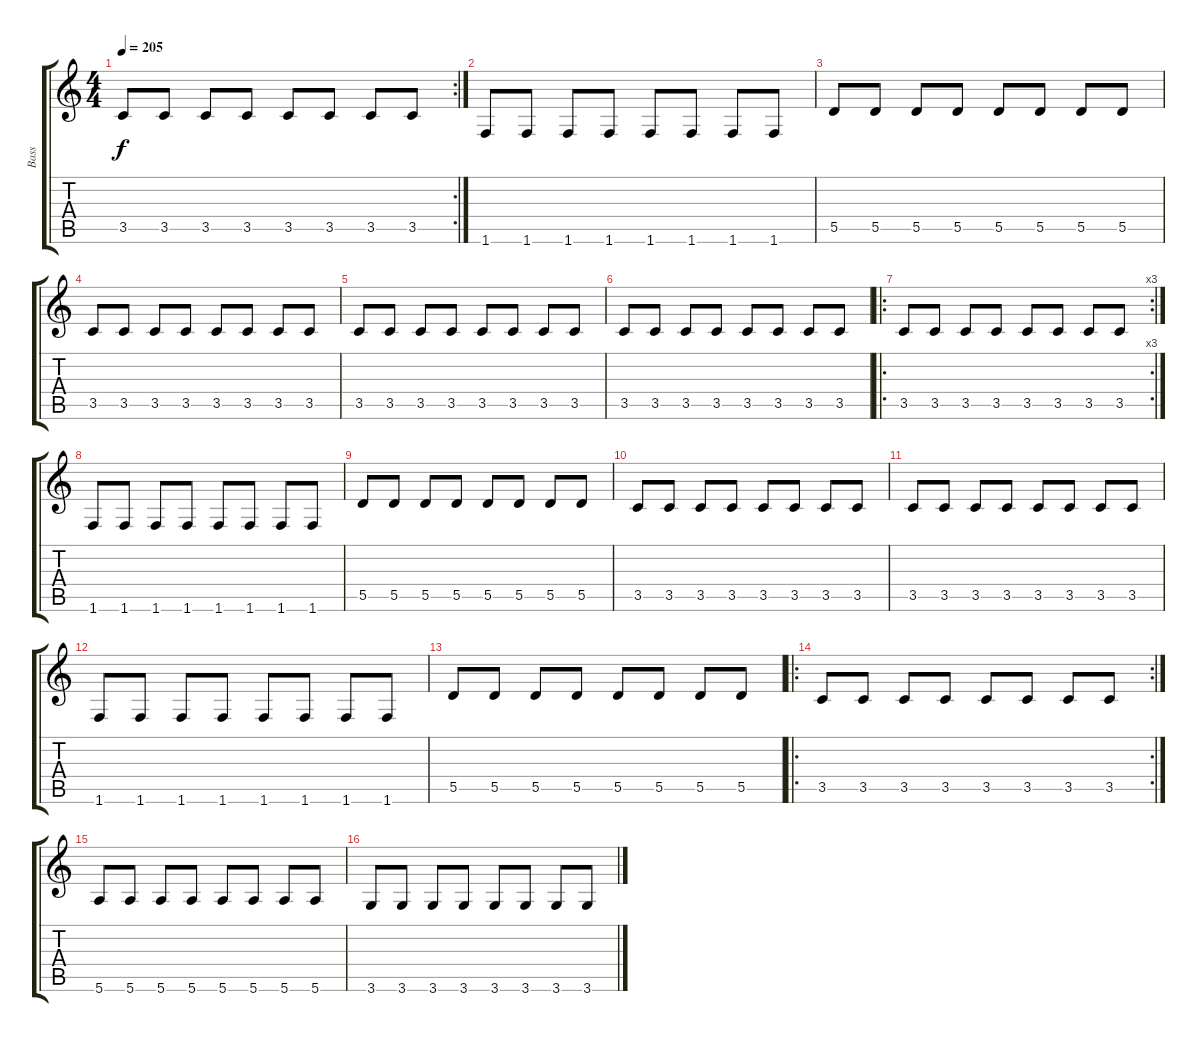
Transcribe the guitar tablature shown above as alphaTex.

\track ("Bass" "Bass") {instrument electricbassfinger}
\staff {score tabs}
\tuning (E4 B3 G3 D3 A2 E2) {hide}
\rc 2
\ts (4 4)
\tempo 205
\clef g2
\ks c
3.5.8{dy f} 3.5.8 3.5.8 3.5.8 3.5.8 3.5.8 3.5.8 3.5.8 |
1.6.8 1.6.8 1.6.8 1.6.8 1.6.8 1.6.8 1.6.8 1.6.8 |
5.5.8 5.5.8 5.5.8 5.5.8 5.5.8 5.5.8 5.5.8 5.5.8 |
3.5.8 3.5.8 3.5.8 3.5.8 3.5.8 3.5.8 3.5.8 3.5.8 |
3.5.8 3.5.8 3.5.8 3.5.8 3.5.8 3.5.8 3.5.8 3.5.8 |
3.5.8 3.5.8 3.5.8 3.5.8 3.5.8 3.5.8 3.5.8 3.5.8 |
\ro
\rc 3
3.5.8 3.5.8 3.5.8 3.5.8 3.5.8 3.5.8 3.5.8 3.5.8 |
1.6.8 1.6.8 1.6.8 1.6.8 1.6.8 1.6.8 1.6.8 1.6.8 |
5.5.8 5.5.8 5.5.8 5.5.8 5.5.8 5.5.8 5.5.8 5.5.8 |
3.5.8 3.5.8 3.5.8 3.5.8 3.5.8 3.5.8 3.5.8 3.5.8 |
3.5.8 3.5.8 3.5.8 3.5.8 3.5.8 3.5.8 3.5.8 3.5.8 |
1.6.8 1.6.8 1.6.8 1.6.8 1.6.8 1.6.8 1.6.8 1.6.8 |
5.5.8 5.5.8 5.5.8 5.5.8 5.5.8 5.5.8 5.5.8 5.5.8 |
\ro
\rc 2
3.5.8 3.5.8 3.5.8 3.5.8 3.5.8 3.5.8 3.5.8 3.5.8 |
5.6.8 5.6.8 5.6.8 5.6.8 5.6.8 5.6.8 5.6.8 5.6.8 |
3.6.8 3.6.8 3.6.8 3.6.8 3.6.8 3.6.8 3.6.8 3.6.8
